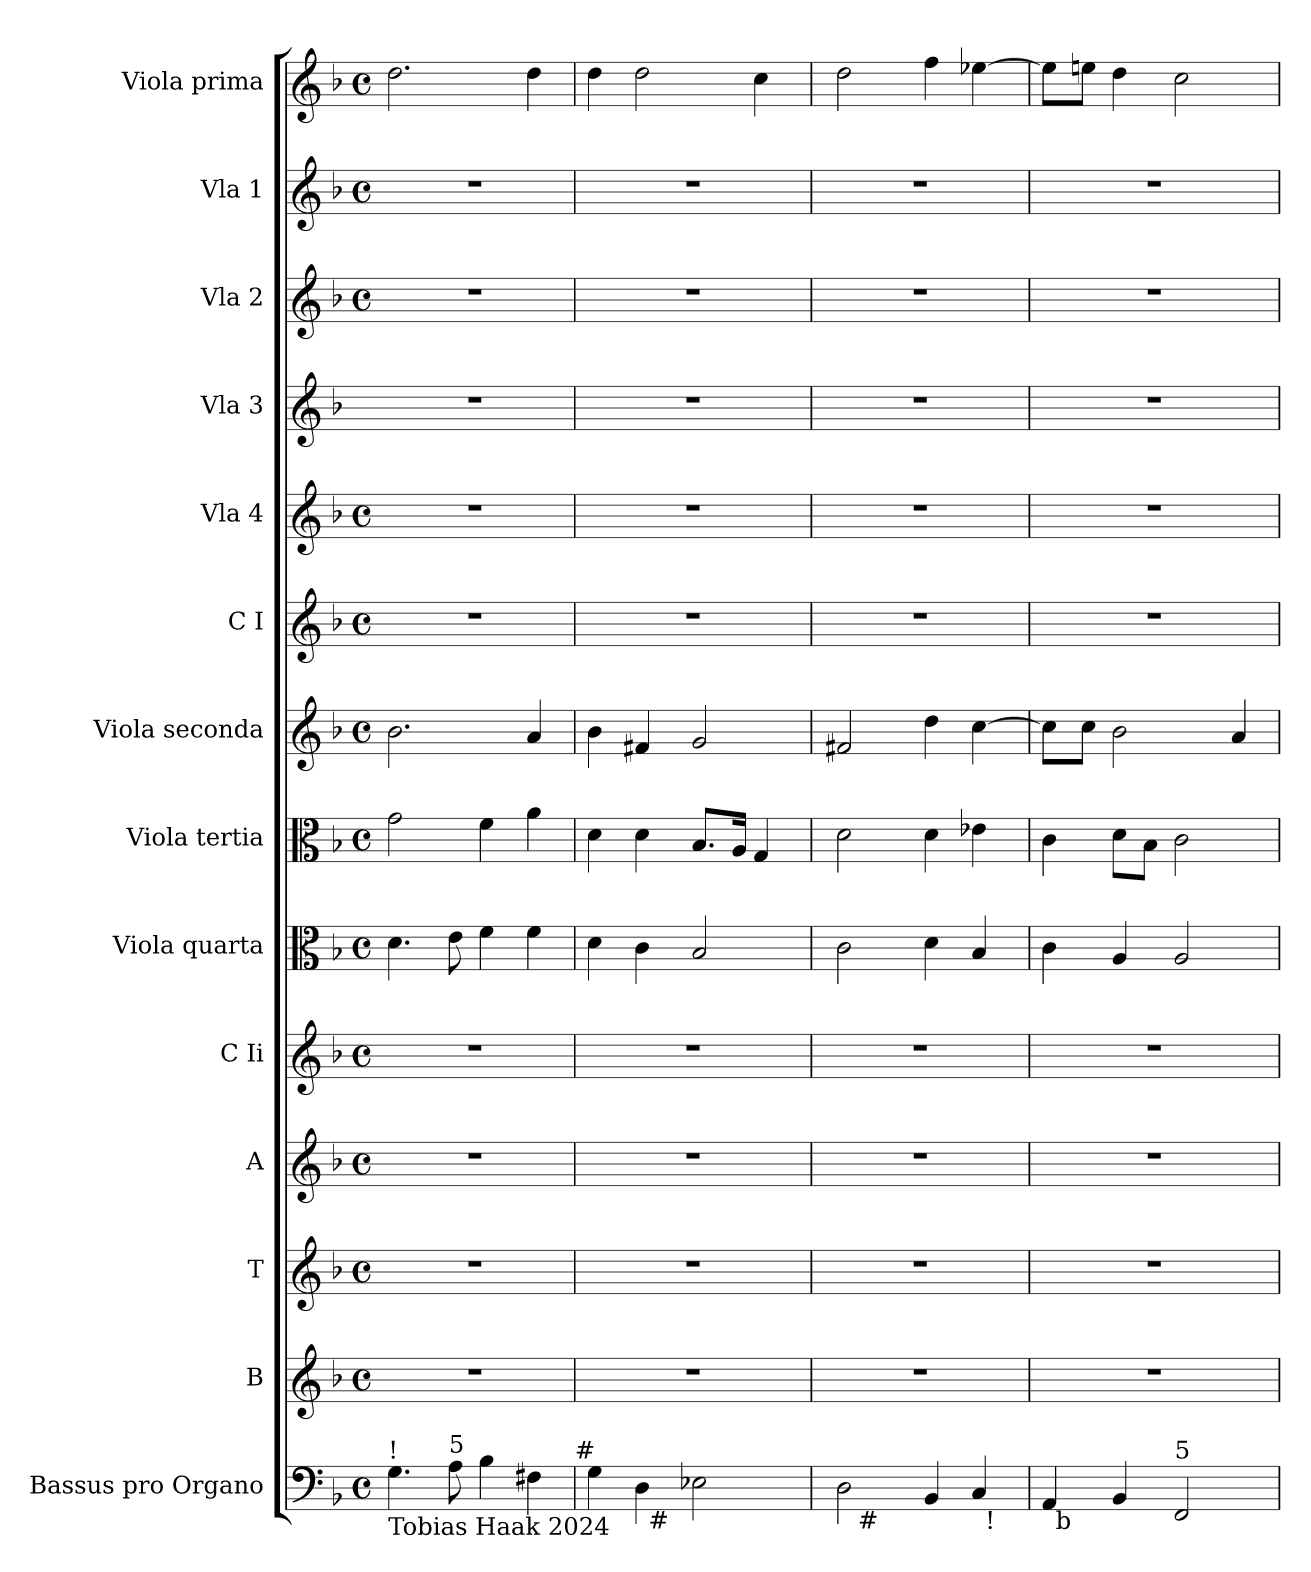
**kern	**kern	**kern	**kern	**kern	**kern	**kern	**kern	**kern	**kern	**kern	**kern	**kern	**kern
*part14	*part13	*part12	*part11	*part10	*part9	*part8	*part7	*part6	*part5	*part4	*part3	*part2	*part1
*staff14	*staff13	*staff12	*staff11	*staff10	*staff9	*staff8	*staff7	*staff6	*staff5	*staff4	*staff3	*staff2	*staff1
*I"Bassus pro Organo	*I"B	*I"T	*I"A	*I"C Ii	*I"Viola quarta	*I"Viola tertia	*I"Viola seconda	*I"C I	*I"Vla 4	*I"Vla 3	*I"Vla 2	*I"Vla 1	*I"Viola prima
*I'B p.O.	*I'B	*I'T	*I'A	*I'C Ii	*I'Vla 4	*I'Vla 3	*I'Vla 2	*	*I'Vla 3	*I'Vla 2	*I'Vla 1	*I'Vla 1	*I'Vla 1
*clefF4	*clefG2	*clefG2	*clefG2	*clefG2	*clefC3	*clefC3	*clefG2	*clefG2	*clefG2	*clefG2	*clefG2	*clefG2	*clefG2
*k[b-]	*k[b-]	*k[b-]	*k[b-]	*k[b-]	*k[b-]	*k[b-]	*k[b-]	*k[b-]	*k[b-]	*k[b-]	*k[b-]	*k[b-]	*k[b-]
*F:	*F:	*F:	*F:	*F:	*F:	*F:	*F:	*F:	*F:	*F:	*F:	*F:	*F:
*M4/4	*M4/4	*M4/4	*M4/4	*M4/4	*M4/4	*M4/4	*M4/4	*M4/4	*M4/4	*	*M4/4	*M4/4	*M4/4
*met(c)	*met(c)	*met(c)	*met(c)	*met(c)	*met(c)	*met(c)	*met(c)	*met(c)	*met(c)	*	*met(c)	*met(c)	*met(c)
=1	=1	=1	=1	=1	=1	=1	=1	=1	=1	=1	=1	=1	=1
!LO:TX:a:t=!	!	!	!	!	!	!	!	!	!	!	!	!	!
!LO:TX:b:t=Tobias Haak 2024	!	!	!	!	!	!	!	!	!	!	!	!	!
4.G\	1r	1r	1r	1r	4.d\	2g\	2.b-\	1r	1r	1r	1r	1r	2.dd\
!LO:TX:a:t=5	!	!	!	!	!	!	!	!	!	!	!	!	!
8A\	.	.	.	.	8e\	.	.	.	.	.	.	.	.
4B-\	.	.	.	.	4f\	4f\	.	.	.	.	.	.	.
4F#X\	.	.	.	.	4f\	4a\	4a/	.	.	.	.	.	4dd\
!LO:TX:a:t=#	!	!	!	!	!	!	!	!	!	!	!	!	!
=2	=2	=2	=2	=2	=2	=2	=2	=2	=2	=2	=2	=2	=2
*^	*	*	*	*	*	*	*	*	*	*	*	*	*
4G\	4ryy	1r	1r	1r	1r	4d\	4d\	4b-\	1r	1r	1r	1r	1r	4dd\
4D\	32ryy	.	.	.	.	4c\	4d\	4f#X/	.	.	.	.	.	2dd\
!	!LO:TX:b:t=#	!	!	!	!	!	!	!	!	!	!	!	!	!
.	2ryy	.	.	.	.	.	.	.	.	.	.	.	.	.
2E-X\	.	.	.	.	.	2B-/	8.B-/L	2g/	.	.	.	.	.	.
.	.	.	.	.	.	.	16A/Jk	.	.	.	.	.	.	.
.	.	.	.	.	.	.	4G/	.	.	.	.	.	.	4cc\
.	8..ryy	.	.	.	.	.	.	.	.	.	.	.	.	.
=3	=3	=3	=3	=3	=3	=3	=3	=3	=3	=3	=3	=3	=3	=3
*	*^	*	*	*	*	*	*	*	*	*	*	*	*	*
2D\	16ryy	2ryy	1r	1r	1r	1r	2c\	2d\	2f#X/	1r	1r	1r	1r	1r	2dd\
!	!LO:TX:b:t=#	!	!	!	!	!	!	!	!	!	!	!	!	!	!
.	2...ryy	.	.	.	.	.	.	.	.	.	.	.	.	.	.
4BB-/	.	4ryy	.	.	.	.	4d\	4d\	4dd\	.	.	.	.	.	4ff\
4C/	.	32ryy	.	.	.	.	4B-/	4e-X\	[>4cc\	.	.	.	.	.	[>4ee-X\
!	!	!LO:TX:b:t=!	!	!	!	!	!	!	!	!	!	!	!	!	!
.	.	8..ryy	.	.	.	.	.	.	.	.	.	.	.	.	.
*	*v	*v	*	*	*	*	*	*	*	*	*	*	*	*	*
=4	=4	=4	=4	=4	=4	=4	=4	=4	=4	=4	=4	=4	=4	=4
4AA/	32ryy	1r	1r	1r	1r	4c\	4c\	8cc\L]	1r	1r	1r	1r	1r	8ee-\L]
!	!LO:TX:b:t=b	!	!	!	!	!	!	!	!	!	!	!	!	!
.	2ryy	.	.	.	.	.	.	.	.	.	.	.	.	.
.	.	.	.	.	.	.	.	8cc\J	.	.	.	.	.	8een\J
4BB-/	.	.	.	.	.	4A/	8d\L	2b-\	.	.	.	.	.	4dd\
.	.	.	.	.	.	.	8B-\J	.	.	.	.	.	.	.
!LO:TX:a:t=5	!	!	!	!	!	!	!	!	!	!	!	!	!	!
2FF</	.	.	.	.	.	2A/	2c\	.	.	.	.	.	.	2cc\
.	4...ryy	.	.	.	.	.	.	.	.	.	.	.	.	.
.	.	.	.	.	.	.	.	4a/	.	.	.	.	.	.
*v	*v	*	*	*	*	*	*	*	*	*	*	*	*	*
=	=	=	=	=	=	=	=	=	=	=	=	=	=
*-	*-	*-	*-	*-	*-	*-	*-	*-	*-	*-	*-	*-	*-
